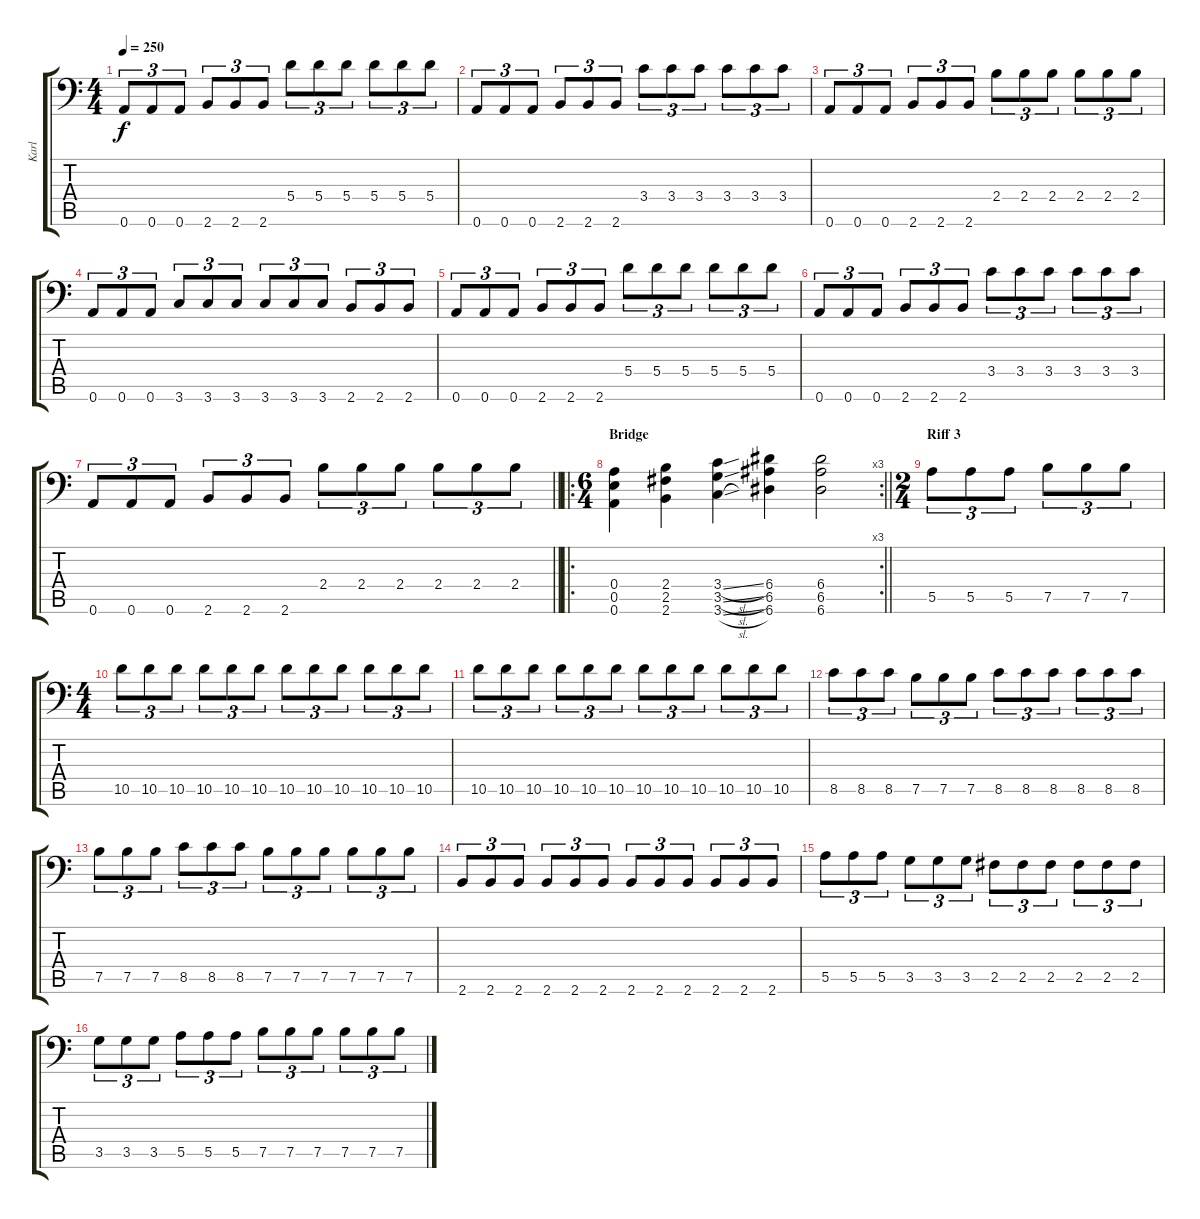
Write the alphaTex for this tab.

\track ("Karl" "Karl") {instrument distortionguitar}
\staff {score tabs}
\tuning (B3 Gb3 D3 A2 E2 A1) {hide}
\ts (4 4)
\tempo 250
\clef f4
\ks c
0.6.8{tu (3 2) dy f} 0.6.8{tu (3 2)} 0.6.8{tu (3 2)} 2.6.8{tu (3 2)} 2.6.8{tu (3 2)} 2.6.8{tu (3 2)} 5.4.8{tu (3 2)} 5.4.8{tu (3 2)} 5.4.8{tu (3 2)} 5.4.8{tu (3 2)} 5.4.8{tu (3 2)} 5.4.8{tu (3 2)} |
0.6.8{tu (3 2)} 0.6.8{tu (3 2)} 0.6.8{tu (3 2)} 2.6.8{tu (3 2)} 2.6.8{tu (3 2)} 2.6.8{tu (3 2)} 3.4.8{tu (3 2)} 3.4.8{tu (3 2)} 3.4.8{tu (3 2)} 3.4.8{tu (3 2)} 3.4.8{tu (3 2)} 3.4.8{tu (3 2)} |
0.6.8{tu (3 2)} 0.6.8{tu (3 2)} 0.6.8{tu (3 2)} 2.6.8{tu (3 2)} 2.6.8{tu (3 2)} 2.6.8{tu (3 2)} 2.4.8{tu (3 2)} 2.4.8{tu (3 2)} 2.4.8{tu (3 2)} 2.4.8{tu (3 2)} 2.4.8{tu (3 2)} 2.4.8{tu (3 2)} |
0.6.8{tu (3 2)} 0.6.8{tu (3 2)} 0.6.8{tu (3 2)} 3.6.8{tu (3 2)} 3.6.8{tu (3 2)} 3.6.8{tu (3 2)} 3.6.8{tu (3 2)} 3.6.8{tu (3 2)} 3.6.8{tu (3 2)} 2.6.8{tu (3 2)} 2.6.8{tu (3 2)} 2.6.8{tu (3 2)} |
0.6.8{tu (3 2)} 0.6.8{tu (3 2)} 0.6.8{tu (3 2)} 2.6.8{tu (3 2)} 2.6.8{tu (3 2)} 2.6.8{tu (3 2)} 5.4.8{tu (3 2)} 5.4.8{tu (3 2)} 5.4.8{tu (3 2)} 5.4.8{tu (3 2)} 5.4.8{tu (3 2)} 5.4.8{tu (3 2)} |
0.6.8{tu (3 2)} 0.6.8{tu (3 2)} 0.6.8{tu (3 2)} 2.6.8{tu (3 2)} 2.6.8{tu (3 2)} 2.6.8{tu (3 2)} 3.4.8{tu (3 2)} 3.4.8{tu (3 2)} 3.4.8{tu (3 2)} 3.4.8{tu (3 2)} 3.4.8{tu (3 2)} 3.4.8{tu (3 2)} |
\barLineRight lightlight
0.6.8{tu (3 2)} 0.6.8{tu (3 2)} 0.6.8{tu (3 2)} 2.6.8{tu (3 2)} 2.6.8{tu (3 2)} 2.6.8{tu (3 2)} 2.4.8{tu (3 2)} 2.4.8{tu (3 2)} 2.4.8{tu (3 2)} 2.4.8{tu (3 2)} 2.4.8{tu (3 2)} 2.4.8{tu (3 2)} |
\ro
\rc 3
\ts (6 4)
\section ("" "Bridge")
\barLineRight lightlight
(0.4 0.5 0.6).4 (2.4 2.5 2.6).4 (3.4{sl} 3.5{sl} 3.6{sl}).4 (6.4 6.5 6.6).4 (6.4 6.5 6.6).2 |
\ts (2 4)
\section ("" "Riff 3")
5.5.8{tu (3 2)} 5.5.8{tu (3 2)} 5.5.8{tu (3 2)} 7.5.8{tu (3 2)} 7.5.8{tu (3 2)} 7.5.8{tu (3 2)} |
\ts (4 4)
10.5.8{tu (3 2)} 10.5.8{tu (3 2)} 10.5.8{tu (3 2)} 10.5.8{tu (3 2)} 10.5.8{tu (3 2)} 10.5.8{tu (3 2)} 10.5.8{tu (3 2)} 10.5.8{tu (3 2)} 10.5.8{tu (3 2)} 10.5.8{tu (3 2)} 10.5.8{tu (3 2)} 10.5.8{tu (3 2)} |
10.5.8{tu (3 2)} 10.5.8{tu (3 2)} 10.5.8{tu (3 2)} 10.5.8{tu (3 2)} 10.5.8{tu (3 2)} 10.5.8{tu (3 2)} 10.5.8{tu (3 2)} 10.5.8{tu (3 2)} 10.5.8{tu (3 2)} 10.5.8{tu (3 2)} 10.5.8{tu (3 2)} 10.5.8{tu (3 2)} |
8.5.8{tu (3 2)} 8.5.8{tu (3 2)} 8.5.8{tu (3 2)} 7.5.8{tu (3 2)} 7.5.8{tu (3 2)} 7.5.8{tu (3 2)} 8.5.8{tu (3 2)} 8.5.8{tu (3 2)} 8.5.8{tu (3 2)} 8.5.8{tu (3 2)} 8.5.8{tu (3 2)} 8.5.8{tu (3 2)} |
7.5.8{tu (3 2)} 7.5.8{tu (3 2)} 7.5.8{tu (3 2)} 8.5.8{tu (3 2)} 8.5.8{tu (3 2)} 8.5.8{tu (3 2)} 7.5.8{tu (3 2)} 7.5.8{tu (3 2)} 7.5.8{tu (3 2)} 7.5.8{tu (3 2)} 7.5.8{tu (3 2)} 7.5.8{tu (3 2)} |
2.6.8{tu (3 2)} 2.6.8{tu (3 2)} 2.6.8{tu (3 2)} 2.6.8{tu (3 2)} 2.6.8{tu (3 2)} 2.6.8{tu (3 2)} 2.6.8{tu (3 2)} 2.6.8{tu (3 2)} 2.6.8{tu (3 2)} 2.6.8{tu (3 2)} 2.6.8{tu (3 2)} 2.6.8{tu (3 2)} |
5.5.8{tu (3 2)} 5.5.8{tu (3 2)} 5.5.8{tu (3 2)} 3.5.8{tu (3 2)} 3.5.8{tu (3 2)} 3.5.8{tu (3 2)} 2.5.8{tu (3 2)} 2.5.8{tu (3 2)} 2.5.8{tu (3 2)} 2.5.8{tu (3 2)} 2.5.8{tu (3 2)} 2.5.8{tu (3 2)} |
3.5.8{tu (3 2)} 3.5.8{tu (3 2)} 3.5.8{tu (3 2)} 5.5.8{tu (3 2)} 5.5.8{tu (3 2)} 5.5.8{tu (3 2)} 7.5.8{tu (3 2)} 7.5.8{tu (3 2)} 7.5.8{tu (3 2)} 7.5.8{tu (3 2)} 7.5.8{tu (3 2)} 7.5.8{tu (3 2)}
